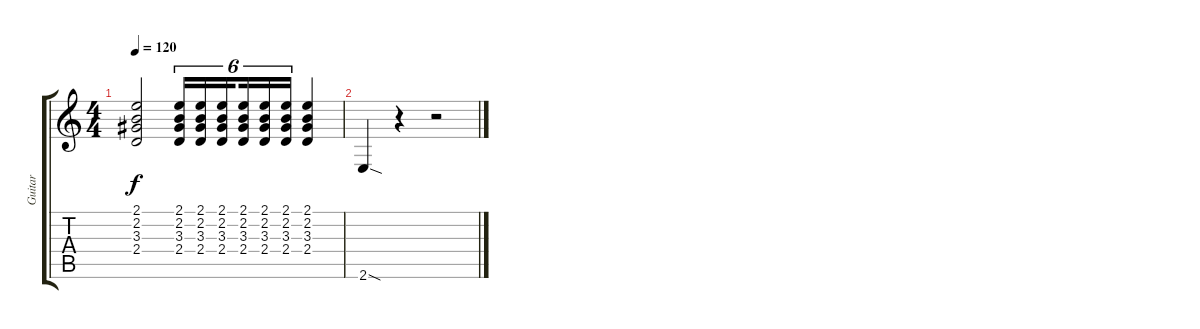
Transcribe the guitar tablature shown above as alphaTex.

\track ("Guitar" "Guitar") {instrument acousticguitarsteel}
\staff {score tabs}
\tuning (D4 A3 F3 C3 G2 D2) {hide}
\ts (4 4)
\tempo 120
\clef g2
\ks c
(2.1{t} 2.2{t} 3.3{t} 2.4{t}).2{dy f} (2.1 2.2 3.3 2.4).16{tu (6 4)} (2.1 2.2 3.3 2.4).16{tu (6 4)} (2.1 2.2 3.3 2.4).16{tu (6 4) beam splitsecondary} (2.1 2.2 3.3 2.4).16{tu (6 4)} (2.1 2.2 3.3 2.4).16{tu (6 4)} (2.1 2.2 3.3 2.4).16{tu (6 4)} (2.1 2.2 3.3 2.4).4 |
2.6{sod}.4 r.4 r.2
